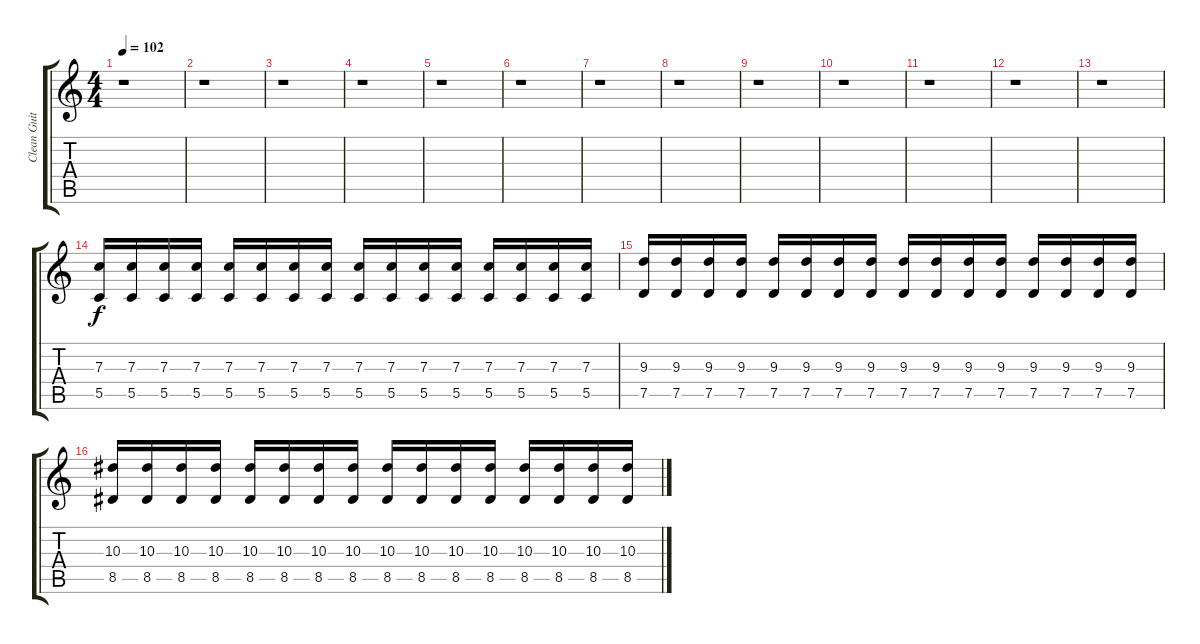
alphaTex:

\track ("Clean Guitar" "Clean Guit") {instrument electricguitarclean}
\staff {score tabs}
\tuning (D4 A3 F3 C3 G2 C2) {hide}
\ts (4 4)
\tempo 102
\clef g2
\ks c
r.1{dy f} |
r.1 |
r.1 |
r.1 |
r.1 |
r.1 |
r.1 |
r.1 |
r.1 |
r.1 |
r.1 |
r.1 |
r.1 |
(7.3 5.5).16{volume 8} (7.3 5.5).16 (7.3 5.5).16 (7.3 5.5).16 (7.3 5.5).16 (7.3 5.5).16 (7.3 5.5).16 (7.3 5.5).16 (7.3 5.5).16 (7.3 5.5).16 (7.3 5.5).16 (7.3 5.5).16 (7.3 5.5).16 (7.3 5.5).16 (7.3 5.5).16 (7.3 5.5).16 |
(9.3 7.5).16{volume 9} (9.3 7.5).16 (9.3 7.5).16 (9.3 7.5).16 (9.3 7.5).16 (9.3 7.5).16 (9.3 7.5).16 (9.3 7.5).16 (9.3 7.5).16 (9.3 7.5).16 (9.3 7.5).16 (9.3 7.5).16 (9.3 7.5).16 (9.3 7.5).16 (9.3 7.5).16 (9.3 7.5).16 |
(10.3 8.5).16{volume 10} (10.3 8.5).16 (10.3 8.5).16 (10.3 8.5).16 (10.3 8.5).16 (10.3 8.5).16 (10.3 8.5).16 (10.3 8.5).16 (10.3 8.5).16 (10.3 8.5).16 (10.3 8.5).16 (10.3 8.5).16 (10.3 8.5).16 (10.3 8.5).16 (10.3 8.5).16 (10.3 8.5).16
